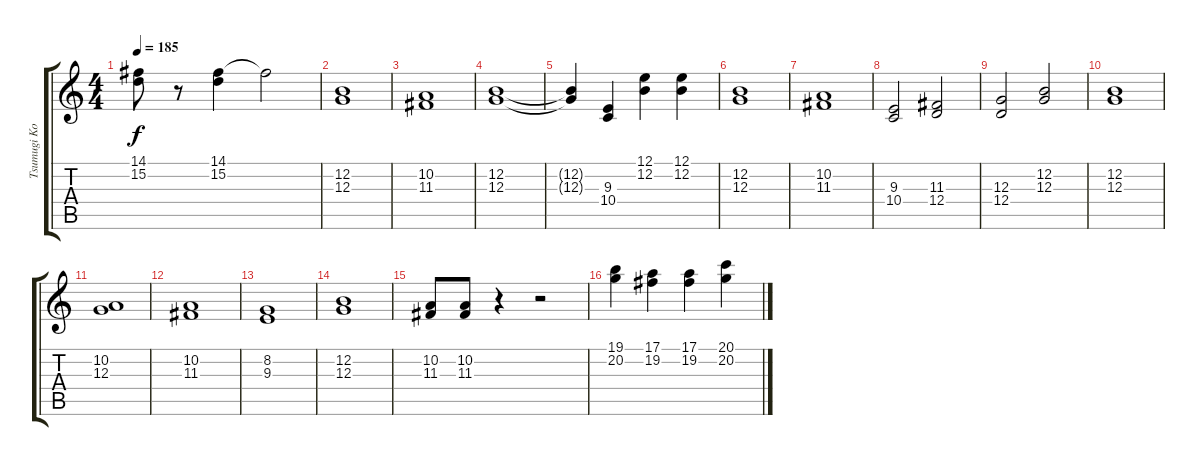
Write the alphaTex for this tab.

\track ("Tsumugi Kotobuki" "Tsumugi Ko") {instrument pad7halo}
\staff {score tabs}
\tuning (E4 B3 G3 D3 A2 E2) {hide}
\ts (4 4)
\tempo 185
\clef g2
\ks c
(14.1 15.2).8{dy f} r.8 (14.1 15.2).4 14.1{t}.2 |
(12.2 12.3).1 |
(10.2 11.3).1 |
(12.2 12.3).1 |
(12.2{t} 12.3{t}).4 (9.3 10.4).4 (12.1 12.2).4 (12.1 12.2).4 |
(12.2 12.3).1 |
(10.2 11.3).1 |
(9.3 10.4).2 (11.3 12.4).2 |
(12.3 12.4).2 (12.2 12.3).2 |
(12.2 12.3).1 |
(10.2 12.3).1 |
(10.2 11.3).1 |
(8.2 9.3).1 |
(12.2 12.3).1 |
(10.2 11.3).8 (10.2 11.3).8 r.4 r.2 |
(19.1 20.2).4 (17.1 19.2).4 (17.1 19.2).4 (20.1 20.2).4
